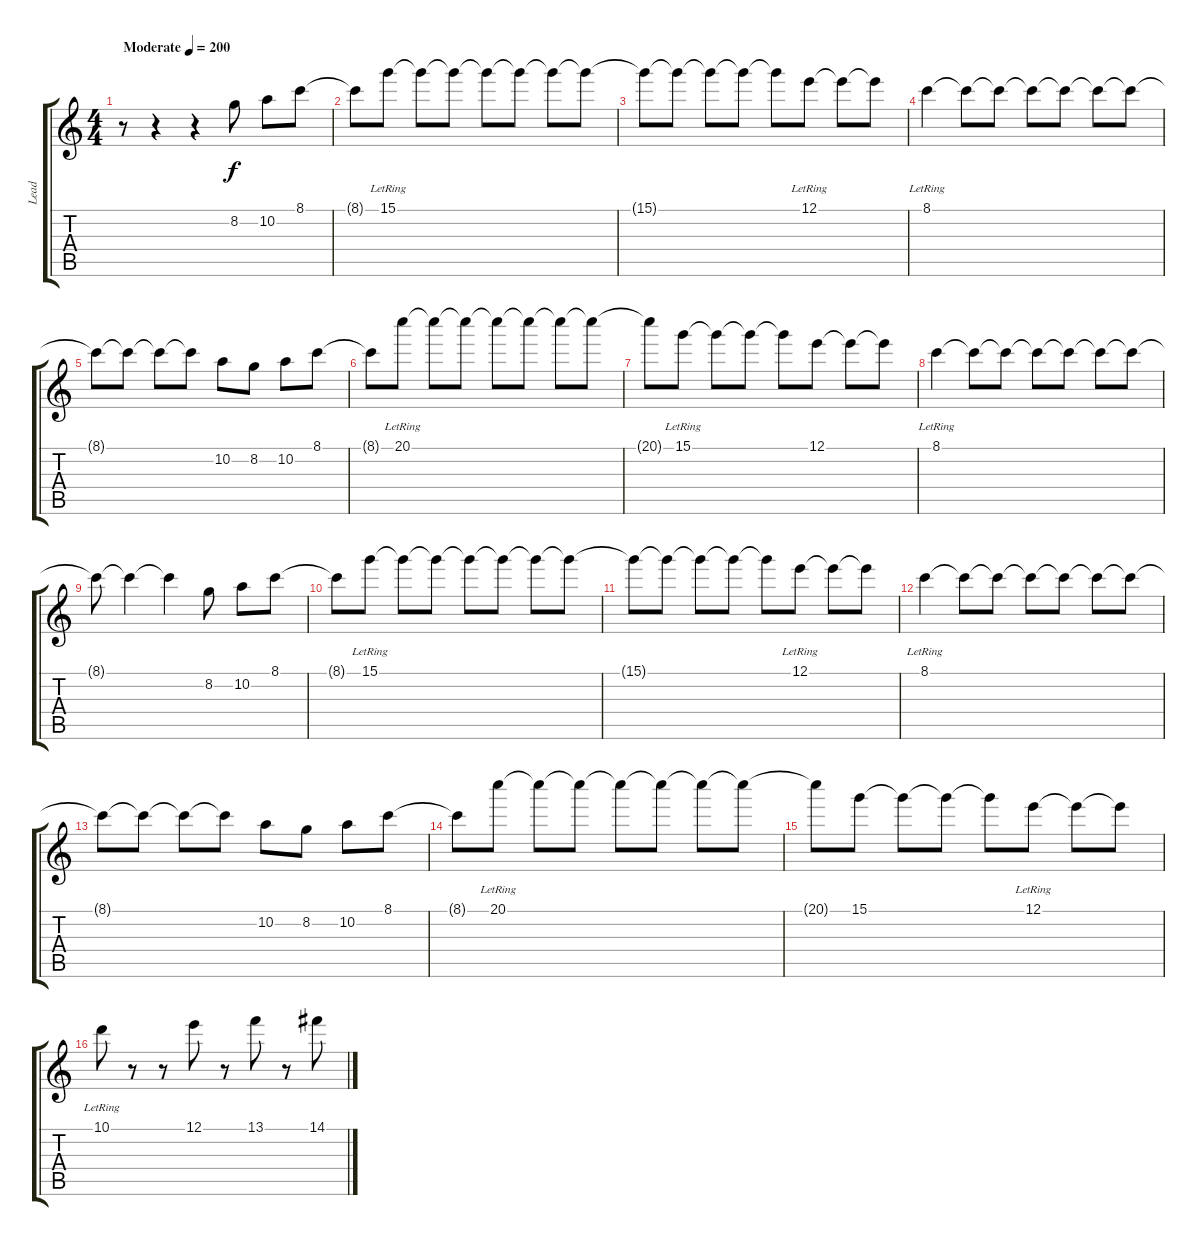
\track ("Lead" "Lead") {instrument electricguitarjazz}
\staff {score tabs}
\tuning (E4 B3 G3 D3 A2 E2) {hide}
\ts (4 4)
\tempo (200 "Moderate")
\clef g2
\ks c
r.8{dy f instrument electricguitarjazz} r.4 r.4 8.2.8 10.2.8 8.1.8 |
8.1{t}.8 15.1{lr}.8 15.1{t}.8 15.1{t}.8 15.1{t}.8 15.1{t}.8 15.1{t}.8 15.1{t}.8 |
15.1{t}.8 15.1{t}.8 15.1{t}.8 15.1{t}.8 15.1{t}.8 12.1{lr}.8 12.1{t}.8 12.1{t}.8 |
8.1{lr}.4 8.1{t}.8 8.1{t}.8 8.1{t}.8 8.1{t}.8 8.1{t}.8 8.1{t}.8 |
8.1{t}.8 8.1{t}.8 8.1{t}.8 8.1{t}.8 10.2.8 8.2.8 10.2.8 8.1.8 |
8.1{t}.8 20.1{lr}.8 20.1{t}.8 20.1{t}.8 20.1{t}.8 20.1{t}.8 20.1{t}.8 20.1{t}.8 |
20.1{t}.8 15.1{lr}.8 15.1{t}.8 15.1{t}.8 15.1{t}.8 12.1.8 12.1{t}.8 12.1{t}.8 |
8.1{lr}.4 8.1{t}.8 8.1{t}.8 8.1{t}.8 8.1{t}.8 8.1{t}.8 8.1{t}.8 |
8.1{t}.8 8.1{t}.4 8.1{t}.4 8.2.8 10.2.8 8.1.8 |
8.1{t}.8 15.1{lr}.8 15.1{t}.8 15.1{t}.8 15.1{t}.8 15.1{t}.8 15.1{t}.8 15.1{t}.8 |
15.1{t}.8 15.1{t}.8 15.1{t}.8 15.1{t}.8 15.1{t}.8 12.1{lr}.8 12.1{t}.8 12.1{t}.8 |
8.1{lr}.4 8.1{t}.8 8.1{t}.8 8.1{t}.8 8.1{t}.8 8.1{t}.8 8.1{t}.8 |
8.1{t}.8 8.1{t}.8 8.1{t}.8 8.1{t}.8 10.2.8 8.2.8 10.2.8 8.1.8 |
8.1{t}.8 20.1{lr}.8 20.1{t}.8 20.1{t}.8 20.1{t}.8 20.1{t}.8 20.1{t}.8 20.1{t}.8 |
20.1{t}.8 15.1.8 15.1{t}.8 15.1{t}.8 15.1{t}.8 12.1{lr}.8 12.1{t}.8 12.1{t}.8 |
10.1{lr}.8 r.8 r.8 12.1.8 r.8 13.1.8 r.8 14.1.8
